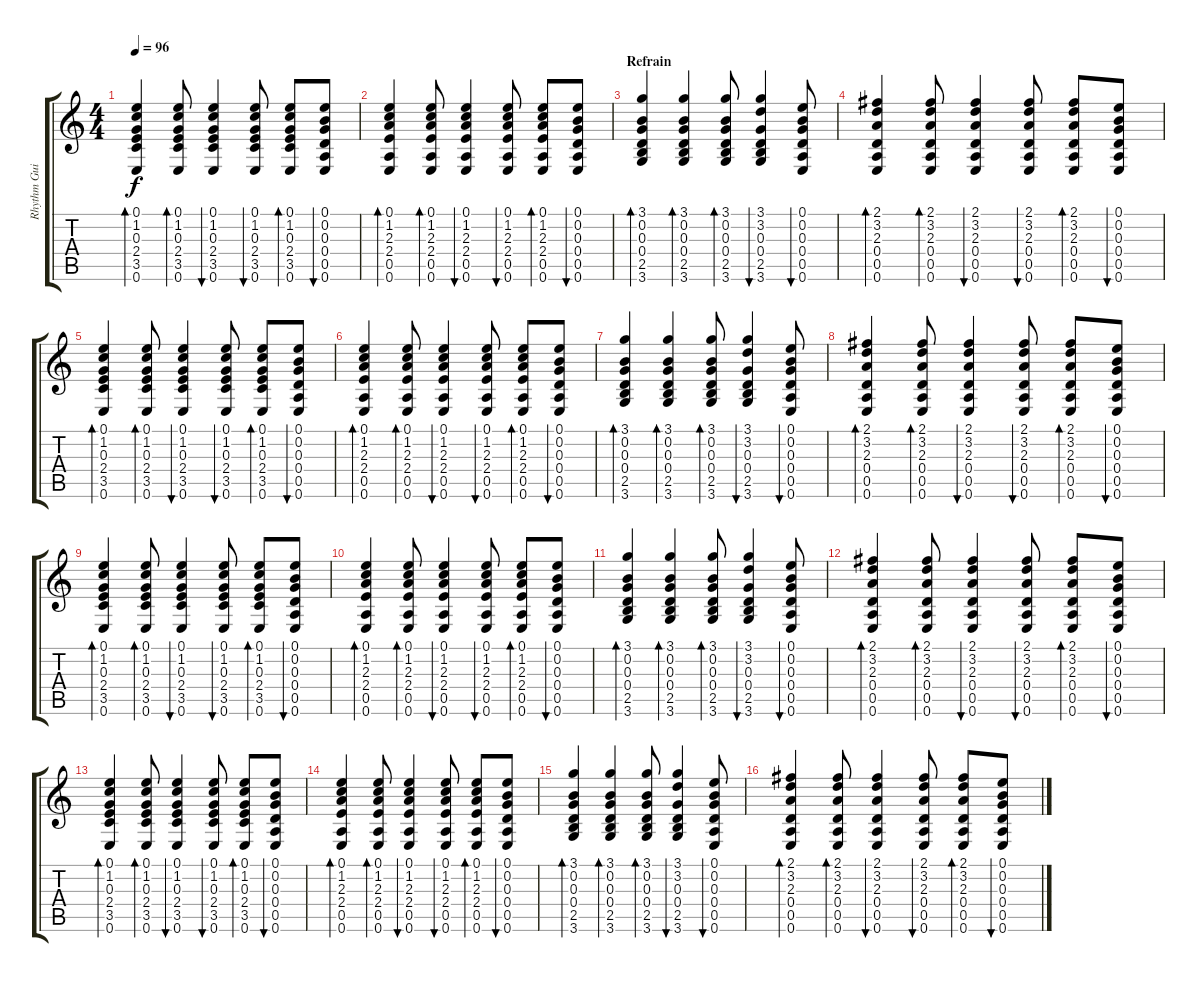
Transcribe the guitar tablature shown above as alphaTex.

\track ("Rhythm Guitar" "Rhythm Gui") {instrument acousticguitarsteel}
\staff {score tabs}
\tuning (E4 B3 G3 D3 A2 E2) {hide}
\ts (4 4)
\tempo 96
\clef g2
\ks c
(0.1 1.2 0.3 2.4 3.5 0.6).4{bd 60 dy f} (0.1 1.2 0.3 2.4 3.5 0.6).8{bd 60} (0.1 1.2 0.3 2.4 3.5 0.6).4{bu 60} (0.1 1.2 0.3 2.4 3.5 0.6).8{bu 60} (0.1 1.2 0.3 2.4 3.5 0.6).8{bd 60} (0.1 0.2 0.3 0.4 0.5 0.6).8{bu 60} |
(0.1 1.2 2.3 2.4 0.5 0.6).4{bd 60} (0.1 1.2 2.3 2.4 0.5 0.6).8{bd 60} (0.1 1.2 2.3 2.4 0.5 0.6).4{bu 60} (0.1 1.2 2.3 2.4 0.5 0.6).8{bu 60} (0.1 1.2 2.3 2.4 0.5 0.6).8{bd 60} (0.1 0.2 0.3 0.4 0.5 0.6).8{bu 60} |
\section ("" "Refrain")
(3.1 0.2 0.3 0.4 2.5 3.6).4{bd 60} (3.1 0.2 0.3 0.4 2.5 3.6).4{bd 60} (3.1 0.2 0.3 0.4 2.5 3.6).8{bd 60} (3.1 3.2 0.3 0.4 2.5 3.6).4{bu 60} (0.1 0.2 0.3 0.4 0.5 0.6).8{bu 60} |
(2.1 3.2 2.3 0.4 0.5 0.6).4{bd 60} (2.1 3.2 2.3 0.4 0.5 0.6).8{bd 60} (2.1 3.2 2.3 0.4 0.5 0.6).4{bu 60} (2.1 3.2 2.3 0.4 0.5 0.6).8{bu 60} (2.1 3.2 2.3 0.4 0.5 0.6).8{bd 60} (0.1 0.2 0.3 0.4 0.5 0.6).8{bu 60} |
(0.1 1.2 0.3 2.4 3.5 0.6).4{bd 60} (0.1 1.2 0.3 2.4 3.5 0.6).8{bd 60} (0.1 1.2 0.3 2.4 3.5 0.6).4{bu 60} (0.1 1.2 0.3 2.4 3.5 0.6).8{bu 60} (0.1 1.2 0.3 2.4 3.5 0.6).8{bd 60} (0.1 0.2 0.3 0.4 0.5 0.6).8{bu 60} |
(0.1 1.2 2.3 2.4 0.5 0.6).4{bd 60} (0.1 1.2 2.3 2.4 0.5 0.6).8{bd 60} (0.1 1.2 2.3 2.4 0.5 0.6).4{bu 60} (0.1 1.2 2.3 2.4 0.5 0.6).8{bu 60} (0.1 1.2 2.3 2.4 0.5 0.6).8{bd 60} (0.1 0.2 0.3 0.4 0.5 0.6).8{bu 60} |
(3.1 0.2 0.3 0.4 2.5 3.6).4{bd 60} (3.1 0.2 0.3 0.4 2.5 3.6).4{bd 60} (3.1 0.2 0.3 0.4 2.5 3.6).8{bd 60} (3.1 3.2 0.3 0.4 2.5 3.6).4{bu 60} (0.1 0.2 0.3 0.4 0.5 0.6).8{bu 60} |
(2.1 3.2 2.3 0.4 0.5 0.6).4{bd 60} (2.1 3.2 2.3 0.4 0.5 0.6).8{bd 60} (2.1 3.2 2.3 0.4 0.5 0.6).4{bu 60} (2.1 3.2 2.3 0.4 0.5 0.6).8{bu 60} (2.1 3.2 2.3 0.4 0.5 0.6).8{bd 60} (0.1 0.2 0.3 0.4 0.5 0.6).8{bu 60} |
(0.1 1.2 0.3 2.4 3.5 0.6).4{bd 60} (0.1 1.2 0.3 2.4 3.5 0.6).8{bd 60} (0.1 1.2 0.3 2.4 3.5 0.6).4{bu 60} (0.1 1.2 0.3 2.4 3.5 0.6).8{bu 60} (0.1 1.2 0.3 2.4 3.5 0.6).8{bd 60} (0.1 0.2 0.3 0.4 0.5 0.6).8{bu 60} |
(0.1 1.2 2.3 2.4 0.5 0.6).4{bd 60} (0.1 1.2 2.3 2.4 0.5 0.6).8{bd 60} (0.1 1.2 2.3 2.4 0.5 0.6).4{bu 60} (0.1 1.2 2.3 2.4 0.5 0.6).8{bu 60} (0.1 1.2 2.3 2.4 0.5 0.6).8{bd 60} (0.1 0.2 0.3 0.4 0.5 0.6).8{bu 60} |
(3.1 0.2 0.3 0.4 2.5 3.6).4{bd 60} (3.1 0.2 0.3 0.4 2.5 3.6).4{bd 60} (3.1 0.2 0.3 0.4 2.5 3.6).8{bd 60} (3.1 3.2 0.3 0.4 2.5 3.6).4{bu 60} (0.1 0.2 0.3 0.4 0.5 0.6).8{bu 60} |
(2.1 3.2 2.3 0.4 0.5 0.6).4{bd 60} (2.1 3.2 2.3 0.4 0.5 0.6).8{bd 60} (2.1 3.2 2.3 0.4 0.5 0.6).4{bu 60} (2.1 3.2 2.3 0.4 0.5 0.6).8{bu 60} (2.1 3.2 2.3 0.4 0.5 0.6).8{bd 60} (0.1 0.2 0.3 0.4 0.5 0.6).8{bu 60} |
(0.1 1.2 0.3 2.4 3.5 0.6).4{bd 60} (0.1 1.2 0.3 2.4 3.5 0.6).8{bd 60} (0.1 1.2 0.3 2.4 3.5 0.6).4{bu 60} (0.1 1.2 0.3 2.4 3.5 0.6).8{bu 60} (0.1 1.2 0.3 2.4 3.5 0.6).8{bd 60} (0.1 0.2 0.3 0.4 0.5 0.6).8{bu 60} |
(0.1 1.2 2.3 2.4 0.5 0.6).4{bd 60} (0.1 1.2 2.3 2.4 0.5 0.6).8{bd 60} (0.1 1.2 2.3 2.4 0.5 0.6).4{bu 60} (0.1 1.2 2.3 2.4 0.5 0.6).8{bu 60} (0.1 1.2 2.3 2.4 0.5 0.6).8{bd 60} (0.1 0.2 0.3 0.4 0.5 0.6).8{bu 60} |
(3.1 0.2 0.3 0.4 2.5 3.6).4{bd 60} (3.1 0.2 0.3 0.4 2.5 3.6).4{bd 60} (3.1 0.2 0.3 0.4 2.5 3.6).8{bd 60} (3.1 3.2 0.3 0.4 2.5 3.6).4{bu 60} (0.1 0.2 0.3 0.4 0.5 0.6).8{bu 60} |
(2.1 3.2 2.3 0.4 0.5 0.6).4{bd 60} (2.1 3.2 2.3 0.4 0.5 0.6).8{bd 60} (2.1 3.2 2.3 0.4 0.5 0.6).4{bu 60} (2.1 3.2 2.3 0.4 0.5 0.6).8{bu 60} (2.1 3.2 2.3 0.4 0.5 0.6).8{bd 60} (0.1 0.2 0.3 0.4 0.5 0.6).8{bu 60}
